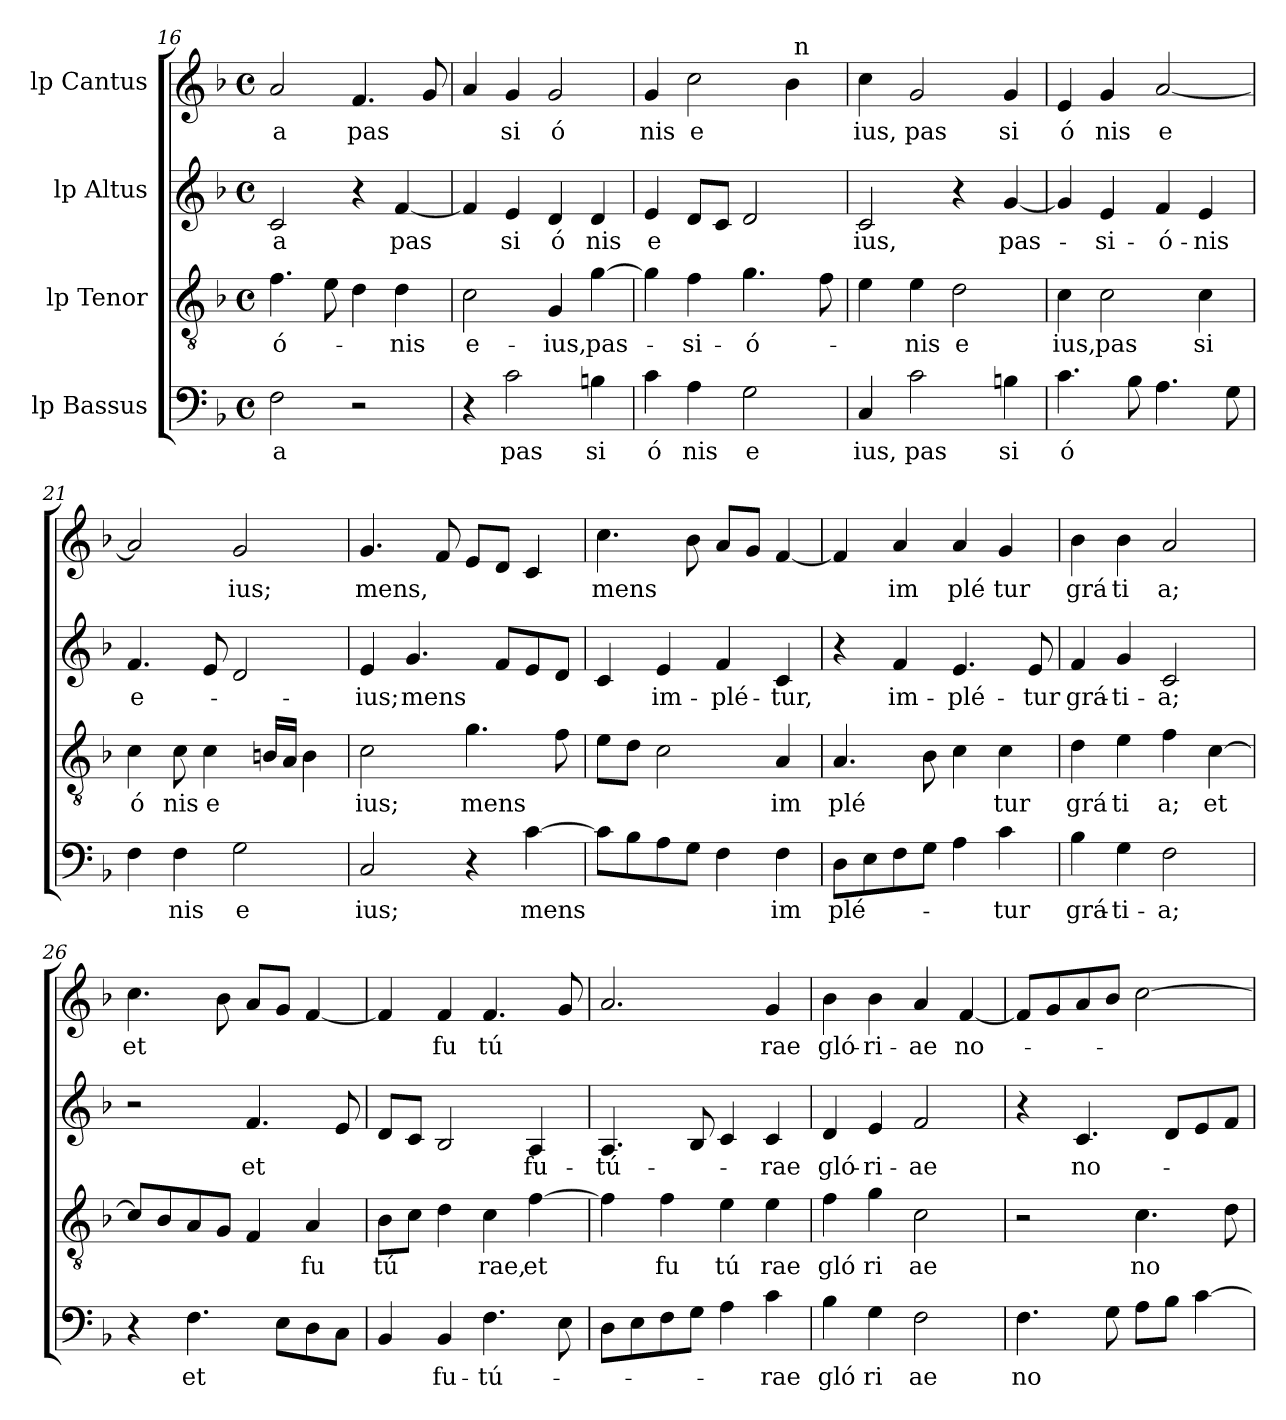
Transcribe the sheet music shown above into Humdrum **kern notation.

**kern	**text	**kern	**text	**kern	**text	**kern	**text
*part4	*part4	*part3	*part3	*part2	*part2	*part1	*part1
*staff4	*staff4	*staff3	*staff3	*staff2	*staff2	*staff1	*staff1
*I"lp Bassus	*	*I"lp Tenor	*	*I"lp Altus	*	*I"lp Cantus	*
*clefF4	*	*clefGv2	*	*clefG2	*	*clefG2	*
*k[b-]	*	*k[b-]	*	*k[b-]	*	*k[b-]	*
*F:	*	*F:	*	*F:	*	*F:	*
*M4/4	*	*M4/4	*	*M4/4	*	*M4/4	*
*met(c)	*	*met(c)	*	*met(c)	*	*met(c)	*
=16	=16	=16	=16	=16	=16	=16	=16
!	!LO:LY:b:cj	!	!LO:LY:b:cj	!	!LO:LY:b:cj	!	!LO:LY:b:cj
2F\	a	4.f\	-ó-	2c/	a	2a/	a
.	.	8e\	.	.	.	.	.
!	!	!	!	!	!	!	!LO:LY:b
2r	.	4d\	.	4r	.	4.f/	pas
!	!	!	!LO:LY:b:cj	!	!LO:LY:b:cj	!	!
.	.	4d\	-nis	[<4f/	pas	.	.
.	.	.	.	.	.	8g/	.
=17	=17	=17	=17	=17	=17	=17	=17
!	!	!	!LO:LY:b:cj	!	!	!	!
4r	.	2c\	e-	4f/]	.	4a/	.
!	!LO:LY:b:cj	!	!	!	!LO:LY:b:cj	!	!LO:LY:b:cj
2c\	pas	.	.	4e/	si	4g/	si
!	!	!	!LO:LY:b:cj	!	!LO:LY:b:cj	!	!LO:LY:b:cj
.	.	4G/	-ius,	4d/	ó	2g/	ó
!	!LO:LY:b:cj	!	!LO:LY:b:cj	!	!LO:LY:b:cj	!	!
4Bn\	si	[>4g\	pas-	4d/	nis	.	.
=18	=18	=18	=18	=18	=18	=18	=18
!	!LO:LY:b:cj	!	!	!	!LO:LY:b:cj	!	!LO:LY:b:cj
*	*	*	*	*	*	*^	*
4c\	ó	4g\]	.	4e/	e	4g/	2ryy	nis
!	!LO:LY:b:cj	!	!LO:LY:b:cj	!	!	!	!	!LO:LY:b:cj
4A\	nis	4f\	-si-	8d/L	.	2cc\	.	e
.	.	.	.	8c/J	.	.	.	.
!	!LO:LY:b:cj	!	!LO:LY:b:cj	!	!	!	!	!
2G\	e	4.g\	-ó-	2d/	.	.	4ryy	.
.	.	.	.	.	.	4b-\	64ryy	.
!	!	!	!	!	!	!	!LO:TX:a:t=n	!
.	.	.	.	.	.	.	8...ryy	.
.	.	8f\	.	.	.	.	.	.
!!LO:LB:g=z
=19	=19	=19	=19	=19	=19	=19	=19	=19
!	!LO:LY:b:cj	!	!	!	!LO:LY:b:cj	!	!	!LO:LY:b:cj
*	*	*^	*	*	*	*v	*v	*
4C/	ius,	4e\	32ryy	.	2c/	ius,	4cc\	ius,
.	.	.	2ryy	.	.	.	.	.
!	!LO:LY:b:cj	!	!	!LO:LY:b:cj	!	!	!	!LO:LY:b:cj
2c\	pas	4e\	.	-nis	.	.	2g/	pas
!	!	!	!	!LO:LY:b:cj	!	!	!	!
.	.	2d\	.	e	4r	.	.	.
.	.	.	4...ryy	.	.	.	.	.
!	!LO:LY:b:cj	!	!	!	!	!LO:LY:b:cj	!	!LO:LY:b:cj
4Bn\	si	.	.	.	[<4g/	pas-	4g/	si
=20	=20	=20	=20	=20	=20	=20	=20	=20
!	!LO:LY:b:cj	!	!	!LO:LY:b:cj	!	!	!	!LO:LY:b:cj
*	*	*v	*v	*	*	*	*	*
4.c\	ó	4c\	ius,	4g/]	.	4e/	ó
!	!	!	!LO:LY:b:cj	!	!LO:LY:b:cj	!	!LO:LY:b:cj
.	.	2c\	pas	4e/	-si-	4g/	nis
8B-\	.	.	.	.	.	.	.
!	!	!	!	!	!LO:LY:b:cj	!	!LO:LY:b:cj
4.A\	.	.	.	4f/	-ó-	[<2a/	e
!	!	!	!LO:LY:b:cj	!	!LO:LY:b:cj	!	!
.	.	4c\	si	4e/	-nis	.	.
8G\	.	.	.	.	.	.	.
=21	=21	=21	=21	=21	=21	=21	=21
!	!	!	!LO:LY:b:cj	!	!LO:LY:b:cj	!	!
4F\	.	4c\	ó	4.f/	e-	2a/]	.
!	!LO:LY:b:cj	!	!LO:LY:b:cj	!	!	!	!
4F\	nis	8c\	nis	.	.	.	.
!	!	!	!LO:LY:b:cj	!	!	!	!
.	.	4c\	e	8e/	.	.	.
!	!LO:LY:b:cj	!	!	!	!	!	!LO:LY:b:cj
2G\	e	.	.	2d/	.	2g/	ius;
.	.	16Bn/L	.	.	.	.	.
.	.	16A/J	.	.	.	.	.
.	.	4B\	.	.	.	.	.
=22	=22	=22	=22	=22	=22	=22	=22
!	!LO:LY:b:cj	!	!LO:LY:b:cj	!	!LO:LY:b:cj	!	!LO:LY:b
2C/	ius;	2c\	ius;	4e/	-ius;	4.g/	mens,
!	!	!	!	!	!LO:LY:b	!	!
.	.	.	.	4.g/	mens	.	.
.	.	.	.	.	.	8f/	.
!	!	!	!LO:LY:b	!	!	!	!
4r	.	4.g\	mens	.	.	8e/L	.
.	.	.	.	8f/L	.	8d/J	.
!	!LO:LY:b	!	!	!	!	!	!
[>4c\	mens	.	.	8e/	.	4c/	.
.	.	8f\	.	8d/J	.	.	.
=23	=23	=23	=23	=23	=23	=23	=23
!	!	!	!	!	!	!	!LO:LY:b
8c\L]	.	8e\L	.	4c/	.	4.cc\	mens
8B-\	.	8d\J	.	.	.	.	.
!	!	!	!	!	!LO:LY:b:cj	!	!
8A\	.	2c\	.	4e/	im-	.	.
8G\J	.	.	.	.	.	8b-\	.
!	!	!	!	!	!LO:LY:b:cj	!	!
4F\	.	.	.	4f/	-plé-	8a/L	.
.	.	.	.	.	.	8g/J	.
!	!LO:LY:b:cj	!	!LO:LY:b:cj	!	!LO:LY:b:cj	!	!
4F\	im	4A/	im	4c/	-tur,	[>4f/	.
!!LO:PB:g=z
=24	=24	=24	=24	=24	=24	=24	=24
!	!LO:LY:b	!	!LO:LY:b	!	!	!	!
8D\L	plé-	4.A/	plé	4r	.	4f/]	.
8E\	.	.	.	.	.	.	.
!	!	!	!	!	!LO:LY:b:cj	!	!LO:LY:b:cj
8F\	.	.	.	4f/	im-	4a/	im
8G\J	.	8B-\	.	.	.	.	.
!	!	!	!	!	!LO:LY:b:cj	!	!LO:LY:b:cj
4A\	.	4c\	.	4.e/	-plé-	4a/	plé
!	!LO:LY:b:cj	!	!LO:LY:b:cj	!	!	!	!LO:LY:b:cj
4c\	-tur	4c\	tur	.	.	4g/	tur
!	!	!	!	!	!LO:LY:b:cj	!	!
.	.	.	.	8e/	-tur	.	.
=25	=25	=25	=25	=25	=25	=25	=25
!	!LO:LY:b:cj	!	!LO:LY:b:cj	!	!LO:LY:b:cj	!	!LO:LY:b:cj
4B-\	grá-	4d\	grá	4f/	grá-	4b-\	grá
!	!LO:LY:b:cj	!	!LO:LY:b:cj	!	!LO:LY:b:cj	!	!LO:LY:b:cj
4G\	-ti-	4e\	ti	4g/	-ti-	4b-\	ti
!	!LO:LY:b:cj	!	!LO:LY:b:cj	!	!LO:LY:b:cj	!	!LO:LY:b:cj
2F\	-a;	4f\	a;	2c/	-a;	2a/	a;
!	!	!	!LO:LY:b:cj	!	!	!	!
.	.	[>4c\	et	.	.	.	.
=26	=26	=26	=26	=26	=26	=26	=26
!	!	!	!	!	!	!	!LO:LY:b:cj
4r	.	8c/L]	.	2r	.	4.cc\	et
.	.	8B-/	.	.	.	.	.
!	!LO:LY:b:cj	!	!	!	!	!	!
4.F\	et	8A/	.	.	.	.	.
.	.	8G/J	.	.	.	8b-\	.
!	!	!	!	!	!LO:LY:b:cj	!	!
.	.	4F/	.	4.f/	et	8a/L	.
8E\L	.	.	.	.	.	8g/J	.
!	!	!	!LO:LY:b:cj	!	!	!	!
8D\	.	4A/	fu	.	.	[<4f/	.
8C\J	.	.	.	8e/	.	.	.
=27	=27	=27	=27	=27	=27	=27	=27
!	!	!	!LO:LY:b:cj	!	!	!	!
4BB-/	.	8B-\L	tú	8d/L	.	4f/]	.
.	.	8c\J	.	8c/J	.	.	.
!	!LO:LY:b:cj	!	!	!	!	!	!LO:LY:b:cj
4BB-/	fu-	4d\	.	2B-/	.	4f/	fu
!	!LO:LY:b:cj	!	!LO:LY:b:cj	!	!	!	!LO:LY:b:cj
4.F\	-tú-	4c\	rae,	.	.	4.f/	tú
!	!	!	!LO:LY:b:cj	!	!LO:LY:b:cj	!	!
.	.	[>4f\	et	4A/	fu-	.	.
8E\	.	.	.	.	.	8g/	.
=28	=28	=28	=28	=28	=28	=28	=28
!	!	!	!	!	!LO:LY:b:cj	!	!
8D\L	.	4f\]	.	4.A/	-tú-	2.a/	.
8E\	.	.	.	.	.	.	.
!	!	!	!LO:LY:b:cj	!	!	!	!
8F\	.	4f\	fu	.	.	.	.
8G\J	.	.	.	8B-/	.	.	.
!	!	!	!LO:LY:b:cj	!	!	!	!
4A\	.	4e\	tú	4c/	.	.	.
!	!LO:LY:b:cj	!	!LO:LY:b:cj	!	!LO:LY:b:cj	!	!LO:LY:b:cj
4c\	-rae	4e\	rae	4c/	-rae	4g/	rae
!!LO:LB:g=z
=29	=29	=29	=29	=29	=29	=29	=29
!	!LO:LY:b:cj	!	!LO:LY:b:cj	!	!LO:LY:b:cj	!	!LO:LY:b:cj
4B-\	gló	4f\	gló	4d/	gló-	4b-\	gló-
!	!LO:LY:b:cj	!	!LO:LY:b:cj	!	!LO:LY:b:cj	!	!LO:LY:b:cj
4G\	ri	4g\	ri	4e/	-ri-	4b-\	-ri-
!	!LO:LY:b:cj	!	!LO:LY:b:cj	!	!LO:LY:b:cj	!	!LO:LY:b:cj
2F\	ae	2c\	ae	2f/	-ae	4a/	-ae
!	!	!	!	!	!	!	!LO:LY:b:cj
.	.	.	.	.	.	[<4f/	no-
=30	=30	=30	=30	=30	=30	=30	=30
!	!LO:LY:b:cj	!	!	!	!	!	!
4.F\	no	2r	.	4r	.	8f/L]	.
.	.	.	.	.	.	8g/	.
!	!	!	!	!	!LO:LY:b:cj	!	!
.	.	.	.	4.c/	no-	8a/	.
8G\	.	.	.	.	.	8b-/J	.
!	!	!	!LO:LY:b:cj	!	!	!	!
8A\L	.	4.c\	no	.	.	[>2cc\	.
8B-\J	.	.	.	8d/L	.	.	.
[>4c\	.	.	.	8e/	.	.	.
.	.	8d\	.	8f/J	.	.	.
=	=	=	=	=	=	=	=
*-	*-	*-	*-	*-	*-	*-	*-
